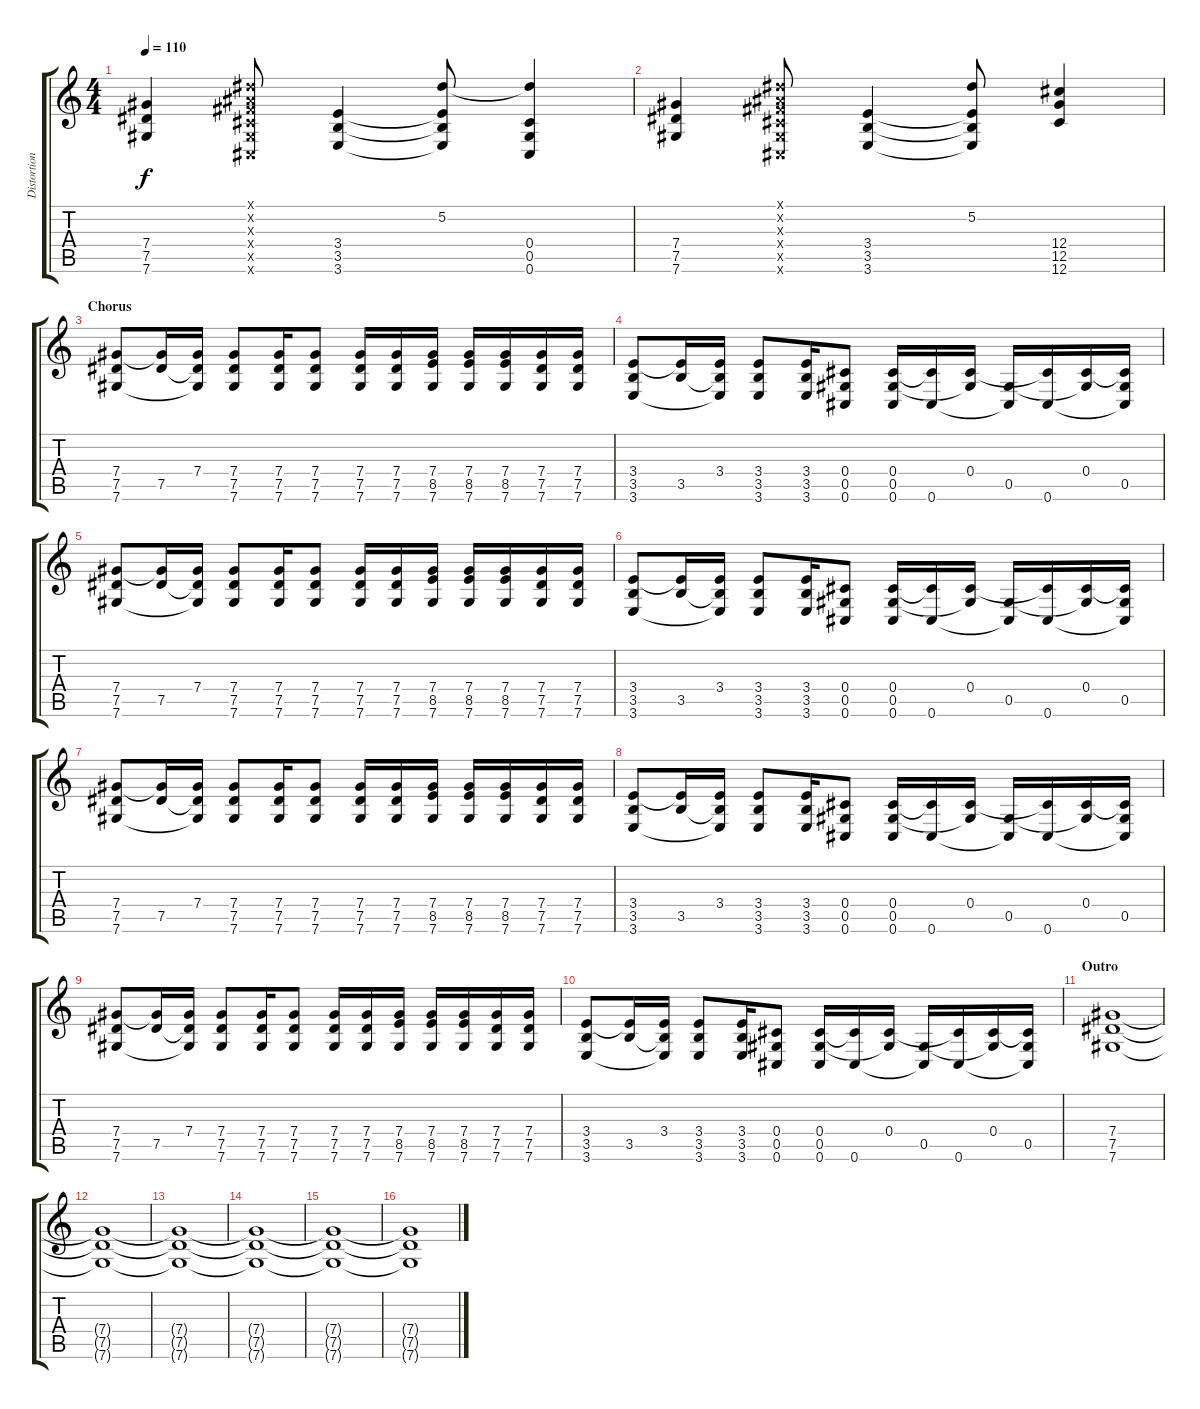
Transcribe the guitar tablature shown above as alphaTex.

\track ("Distortion Guitar" "Distortion") {instrument distortionguitar}
\staff {score tabs}
\tuning (Eb4 Bb3 Gb3 Db3 Ab2 Db2) {hide}
\ts (4 4)
\tempo 110
\clef g2
\ks c
(7.4 7.5 7.6).4{dy f} (0.1{x} 0.2{x} 0.3{x} 0.4{x} 0.5{x} 0.6{x}).8 (3.4 3.5 3.6).4 (5.2 3.4{t} 3.5{t} 3.6{t}).8 (5.2{t} 0.4 0.5 0.6).4 |
(7.4 7.5 7.6).4 (0.1{x} 0.2{x} 0.3{x} 0.4{x} 0.5{x} 0.6{x}).8 (3.4 3.5 3.6).4 (5.2 3.4{t} 3.5{t} 3.6{t}).8 (12.4 12.5 12.6).4 |
\section ("" "Chorus")
(7.4 7.5 7.6).8 (7.4{t} 7.5).16 (7.4 7.5{t} 7.6{t}).16 (7.4 7.5 7.6).8 (7.4 7.5 7.6).16 (7.4 7.5 7.6).8 (7.4 7.5 7.6).16 (7.4 7.5 7.6).16 (7.4 8.5 7.6).16 (7.4 8.5 7.6).16 (7.4 8.5 7.6).16 (7.4 7.5 7.6).16 (7.4 7.5 7.6).16 |
(3.4 3.5 3.6).8 (3.4{t} 3.5).16 (3.4 3.5{t} 3.6{t}).16 (3.4 3.5 3.6).8 (3.4 3.5 3.6).16 (0.4 0.5 0.6).8 (0.4 0.5 0.6).16 (0.4{t} 0.6).16 (0.4 0.5{t}).16 (0.5 0.6{t}).16 (0.4{t} 0.6).16 (0.4 0.5{t}).16 (0.4{t} 0.5 0.6{t}).16 |
(7.4 7.5 7.6).8 (7.4{t} 7.5).16 (7.4 7.5{t} 7.6{t}).16 (7.4 7.5 7.6).8 (7.4 7.5 7.6).16 (7.4 7.5 7.6).8 (7.4 7.5 7.6).16 (7.4 7.5 7.6).16 (7.4 8.5 7.6).16 (7.4 8.5 7.6).16 (7.4 8.5 7.6).16 (7.4 7.5 7.6).16 (7.4 7.5 7.6).16 |
(3.4 3.5 3.6).8 (3.4{t} 3.5).16 (3.4 3.5{t} 3.6{t}).16 (3.4 3.5 3.6).8 (3.4 3.5 3.6).16 (0.4 0.5 0.6).8 (0.4 0.5 0.6).16 (0.4{t} 0.6).16 (0.4 0.5{t}).16 (0.5 0.6{t}).16 (0.4{t} 0.6).16 (0.4 0.5{t}).16 (0.4{t} 0.5 0.6{t}).16 |
(7.4 7.5 7.6).8 (7.4{t} 7.5).16 (7.4 7.5{t} 7.6{t}).16 (7.4 7.5 7.6).8 (7.4 7.5 7.6).16 (7.4 7.5 7.6).8 (7.4 7.5 7.6).16 (7.4 7.5 7.6).16 (7.4 8.5 7.6).16 (7.4 8.5 7.6).16 (7.4 8.5 7.6).16 (7.4 7.5 7.6).16 (7.4 7.5 7.6).16 |
(3.4 3.5 3.6).8 (3.4{t} 3.5).16 (3.4 3.5{t} 3.6{t}).16 (3.4 3.5 3.6).8 (3.4 3.5 3.6).16 (0.4 0.5 0.6).8 (0.4 0.5 0.6).16 (0.4{t} 0.6).16 (0.4 0.5{t}).16 (0.5 0.6{t}).16 (0.4{t} 0.6).16 (0.4 0.5{t}).16 (0.4{t} 0.5 0.6{t}).16 |
(7.4 7.5 7.6).8 (7.4{t} 7.5).16 (7.4 7.5{t} 7.6{t}).16 (7.4 7.5 7.6).8 (7.4 7.5 7.6).16 (7.4 7.5 7.6).8 (7.4 7.5 7.6).16 (7.4 7.5 7.6).16 (7.4 8.5 7.6).16 (7.4 8.5 7.6).16 (7.4 8.5 7.6).16 (7.4 7.5 7.6).16 (7.4 7.5 7.6).16 |
(3.4 3.5 3.6).8 (3.4{t} 3.5).16 (3.4 3.5{t} 3.6{t}).16 (3.4 3.5 3.6).8 (3.4 3.5 3.6).16 (0.4 0.5 0.6).8 (0.4 0.5 0.6).16 (0.4{t} 0.6).16 (0.4 0.5{t}).16 (0.5 0.6{t}).16 (0.4{t} 0.6).16 (0.4 0.5{t}).16 (0.4{t} 0.5 0.6{t}).16 |
\section ("" "Outro")
(7.4 7.5 7.6).1{volume 10} |
(7.4{t} 7.5{t} 7.6{t}).1 |
(7.4{t} 7.5{t} 7.6{t}).1{volume 7} |
(7.4{t} 7.5{t} 7.6{t}).1 |
(7.4{t} 7.5{t} 7.6{t}).1{volume 4} |
(7.4{t} 7.5{t} 7.6{t}).1
